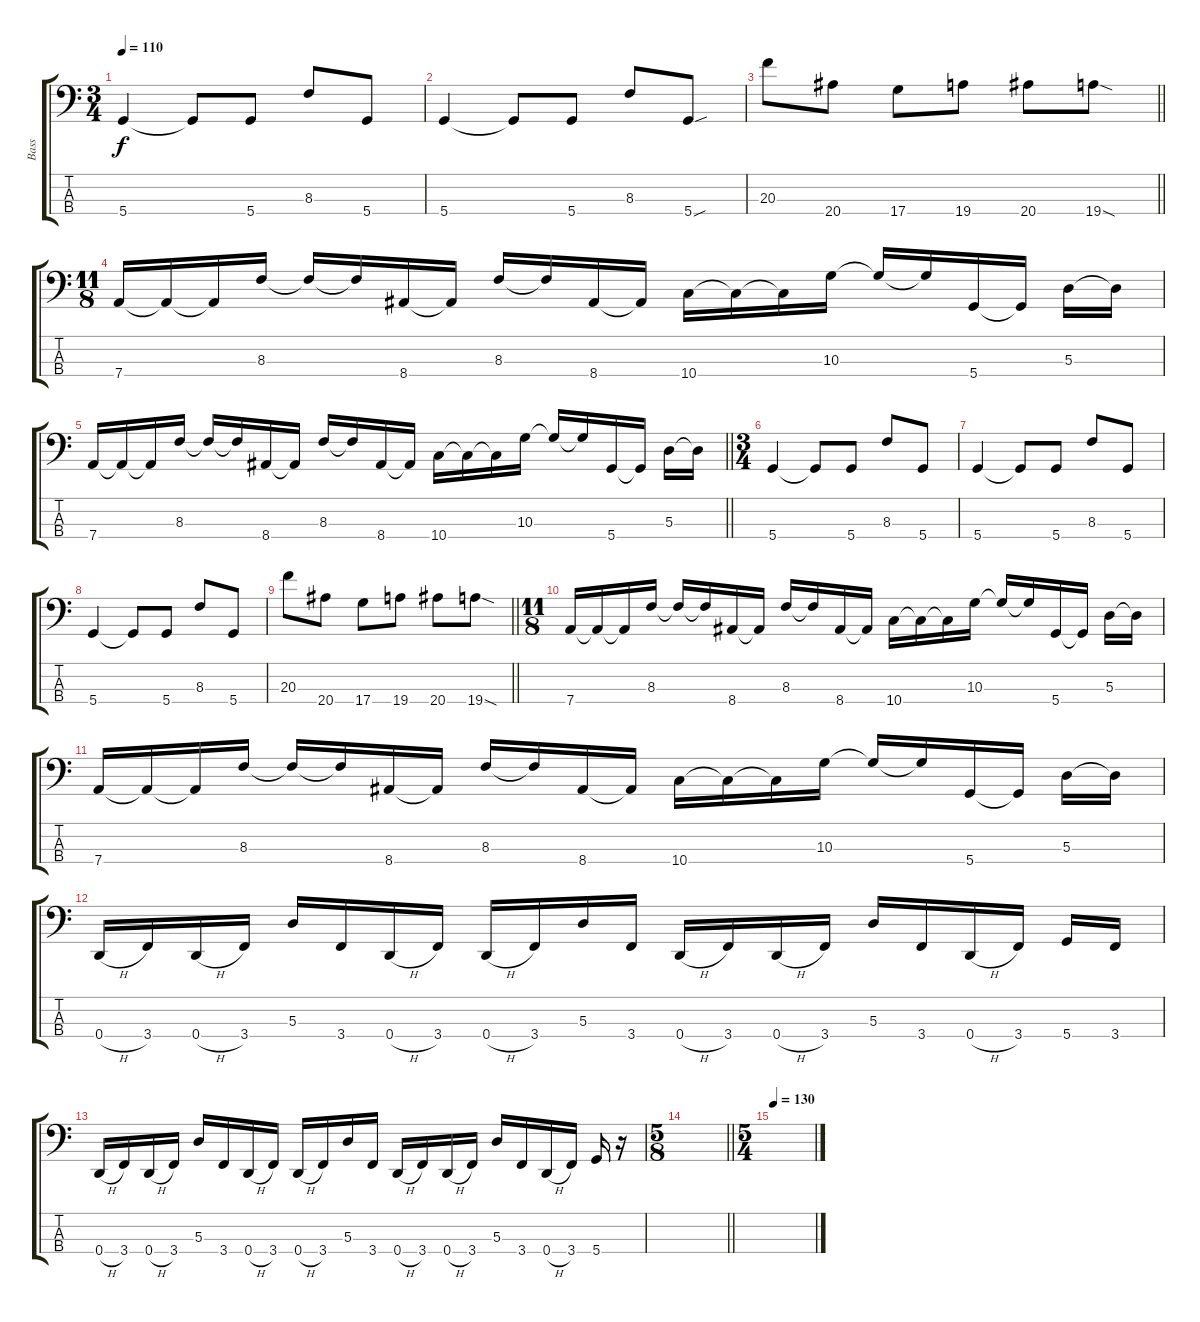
\track ("Bass" "Bass") {instrument electricbassfinger}
\staff {score tabs}
\tuning (G2 D2 A1 D1) {hide}
\ts (3 4)
\tempo 110
\clef f4
\ks c
5.4.4{dy f} 5.4{t}.8 5.4.8 8.3.8 5.4.8 |
5.4.4 5.4{t}.8 5.4.8 8.3.8 5.4{sou}.8 |
\barLineRight lightlight
20.3.8 20.4.8 17.4.8 19.4.8 20.4.8 19.4{sod}.8 |
\ts (11 8)
\section ("" "")
7.4.16 7.4{t}.16 7.4{t}.16 8.3.16 8.3{t}.16 8.3{t}.16 8.4.16 8.4{t}.16 8.3.16 8.3{t}.16 8.4.16 8.4{t}.16 10.4.16 10.4{t}.16 10.4{t}.16 10.3.16 10.3{t}.16 10.3{t}.16 5.4.16 5.4{t}.16 5.3.16 5.3{t}.16 |
\barLineRight lightlight
7.4.16 7.4{t}.16 7.4{t}.16 8.3.16 8.3{t}.16 8.3{t}.16 8.4.16 8.4{t}.16 8.3.16 8.3{t}.16 8.4.16 8.4{t}.16 10.4.16 10.4{t}.16 10.4{t}.16 10.3.16 10.3{t}.16 10.3{t}.16 5.4.16 5.4{t}.16 5.3.16 5.3{t}.16 |
\ts (3 4)
\section ("" "")
5.4.4 5.4{t}.8 5.4.8 8.3.8 5.4.8 |
5.4.4 5.4{t}.8 5.4.8 8.3.8 5.4.8 |
5.4.4 5.4{t}.8 5.4.8 8.3.8 5.4.8 |
\barLineRight lightlight
20.3.8 20.4.8 17.4.8 19.4.8 20.4.8 19.4{sod}.8 |
\ts (11 8)
\section ("" "")
7.4.16 7.4{t}.16 7.4{t}.16 8.3.16 8.3{t}.16 8.3{t}.16 8.4.16 8.4{t}.16 8.3.16 8.3{t}.16 8.4.16 8.4{t}.16 10.4.16 10.4{t}.16 10.4{t}.16 10.3.16 10.3{t}.16 10.3{t}.16 5.4.16 5.4{t}.16 5.3.16 5.3{t}.16 |
7.4.16 7.4{t}.16 7.4{t}.16 8.3.16 8.3{t}.16 8.3{t}.16 8.4.16 8.4{t}.16 8.3.16 8.3{t}.16 8.4.16 8.4{t}.16 10.4.16 10.4{t}.16 10.4{t}.16 10.3.16 10.3{t}.16 10.3{t}.16 5.4.16 5.4{t}.16 5.3.16 5.3{t}.16 |
0.4{h}.16 3.4.16 0.4{h}.16 3.4.16 5.3.16 3.4.16 0.4{h}.16 3.4.16 0.4{h}.16 3.4.16 5.3.16 3.4.16 0.4{h}.16 3.4.16 0.4{h}.16 3.4.16 5.3.16 3.4.16 0.4{h}.16 3.4.16 5.4.16 3.4.16 |
0.4{h}.16 3.4.16 0.4{h}.16 3.4.16 5.3.16 3.4.16 0.4{h}.16 3.4.16 0.4{h}.16 3.4.16 5.3.16 3.4.16 0.4{h}.16 3.4.16 0.4{h}.16 3.4.16 5.3.16 3.4.16 0.4{h}.16 3.4.16 5.4.16 r.16 |
\ts (5 8)
\barLineRight lightlight
|
\ts (5 4)
\section ("" "")
\tempo 130
